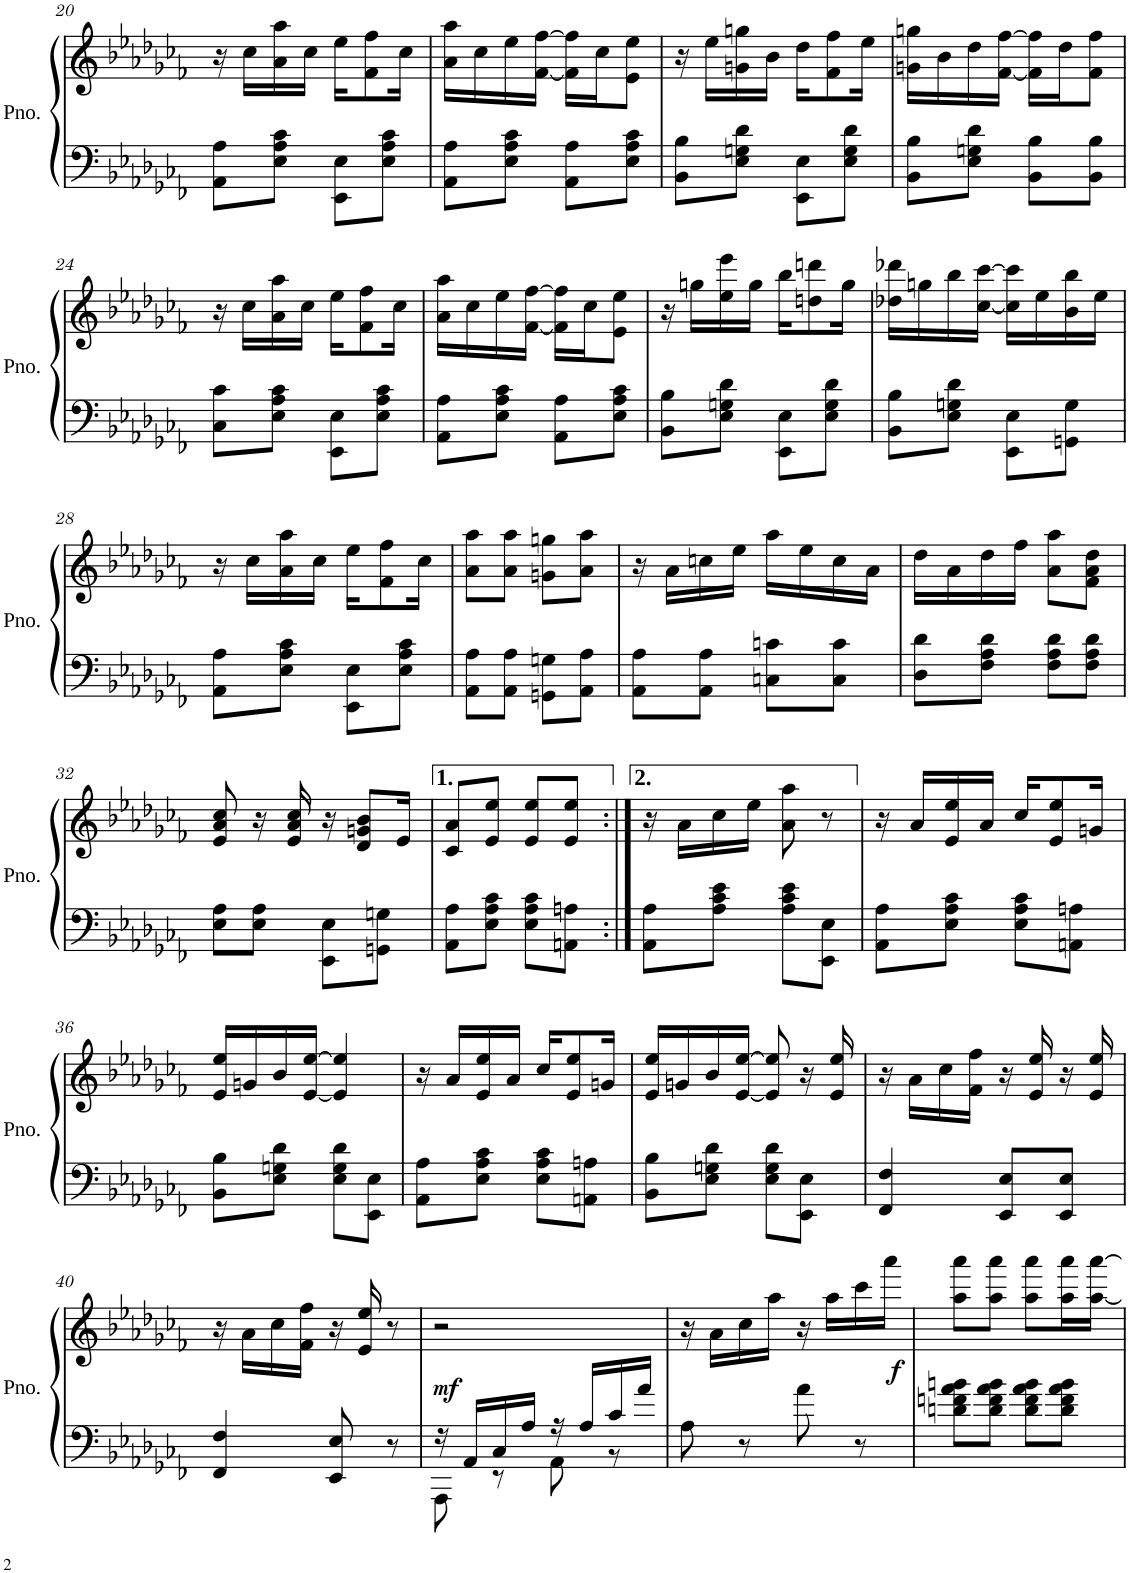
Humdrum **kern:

**kern	**kern	**dynam
*part1	*part1	*part1
*staff2	*staff1	*staff1/2
*I"Piano	*	*
*I'Pno.	*	*
!!LO:PB:g=z
*clefF4	*clefG2	*
*k[b-e-a-d-g-c-f-]	*k[b-e-a-d-g-c-f-]	*
*M2/4	*M2/4	*
=20	=20	=20
8AA-\ 8A-\L	16r	.
.	16cc-\LL	.
8E-\ 8A-\ 8c-\J	16a-\ 16aa-\	.
.	16cc-\JJ	.
8EE-\ 8E-\L	16ee-\KL	.
.	8f-\ 8ff-\	.
8E-\ 8A-\ 8c-\J	.	.
.	16cc-\Jk	.
=21	=21	=21
8AA-\ 8A-\L	16a-\ 16aa-\LL	.
.	16cc-\	.
8E-\ 8A-\ 8c-\J	16ee-\	.
.	[<16f-\ [16ff-\JJ	.
8AA-\ 8A-\L	16f-\] 16ff-\]LL	.
.	16cc-\J	.
8E-\ 8A-\ 8c-\J	8e-\ 8ee-\J	.
=22	=22	=22
8BB-\ 8B-\L	16r	.
.	16ee-\LL	.
8E-\ 8Gn\ 8d-\J	16gn\ 16ggn\	.
.	16b-\JJ	.
8EE-\ 8E-\L	16dd-\KL	.
.	8f-\ 8ff-\	.
8E-\ 8G\ 8d-\J	.	.
.	16ee-\Jk	.
=23	=23	=23
8BB-\ 8B-\L	16gn\ 16ggn\LL	.
.	16b-\	.
8E-\ 8Gn\ 8d-\J	16dd-\	.
.	[<16f-\ [16ff-\JJ	.
8BB-\ 8B-\L	16f-\] 16ff-\]LL	.
.	16dd-\J	.
8BB-\ 8B-\J	8f-\ 8ff-\J	.
!!LO:LB:g=z
=24	=24	=24
8C-\ 8c-\L	16r	.
.	16cc-\LL	.
8E-\ 8A-\ 8c-\J	16a-\ 16aa-\	.
.	16cc-\JJ	.
8EE-\ 8E-\L	16ee-\KL	.
.	8f-\ 8ff-\	.
8E-\ 8A-\ 8c-\J	.	.
.	16cc-\Jk	.
=25	=25	=25
8AA-\ 8A-\L	16a-\ 16aa-\LL	.
.	16cc-\	.
8E-\ 8A-\ 8c-\J	16ee-\	.
.	[<16f-\ [16ff-\JJ	.
8AA-\ 8A-\L	16f-\] 16ff-\]LL	.
.	16cc-\J	.
8E-\ 8A-\ 8c-\J	8e-\ 8ee-\J	.
=26	=26	=26
8BB-\ 8B-\L	16r	.
.	16ggn\LL	.
8E-\ 8Gn\ 8d-\J	16ee-\ 16eee-\	.
.	16gg\JJ	.
8EE-\ 8E-\L	16bb-\KL	.
.	8ddn\ 8dddn\	.
8E-\ 8G\ 8d-\J	.	.
.	16gg\Jk	.
=27	=27	=27
8BB-\ 8B-\L	16dd-X\ 16ddd-X\LL	.
.	16ggn\	.
8E-\ 8Gn\ 8d-\J	16bb-\	.
.	[<16cc-\ [16ccc-\JJ	.
8EE-\ 8E-\L	16cc-\] 16ccc-\]LL	.
.	16ee-\	.
8GGn\ 8G\J	16b-\ 16bb-\	.
.	16ee-\JJ	.
!!LO:LB:g=z
=28	=28	=28
8AA-\ 8A-\L	16r	.
.	16cc-\LL	.
8E-\ 8A-\ 8c-\J	16a-\ 16aa-\	.
.	16cc-\JJ	.
8EE-\ 8E-\L	16ee-\KL	.
.	8f-\ 8ff-\	.
8E-\ 8A-\ 8c-\J	.	.
.	16cc-\Jk	.
=29	=29	=29
8AA-\ 8A-\L	8a-\ 8aa-\L	.
8AA-\ 8A-\J	8a-\ 8aa-\J	.
8GGn\ 8Gn\L	8gn\ 8ggn\L	.
8AA-\ 8A-\J	8a-\ 8aa-\J	.
=30	=30	=30
8AA-\ 8A-\L	16r	.
.	16a-\LL	.
8AA-\ 8A-\J	16ccn\	.
.	16ee-\JJ	.
8Cn\ 8cn\L	16aa-\LL	.
.	16ee-\	.
8C\ 8c\J	16cc\	.
.	16a-\JJ	.
=31	=31	=31
8D-\ 8d-\L	16dd-\LL	.
.	16a-\	.
8F-\ 8A-\ 8d-\J	16dd-\	.
.	16ff-\JJ	.
8F-\ 8A-\ 8d-\L	8a-\ 8aa-\L	.
8F-\ 8A-\ 8d-\J	8f-\ 8a-\ 8dd-\J	.
!!LO:LB:g=z
=32	=32	=32
8E-\ 8A-\L	8e-/ 8a-/ 8cc-/	.
8E-\ 8A-\J	16r	.
.	16e-/ 16a-/ 16cc-/	.
8EE-\ 8E-\L	16r	.
.	8d-/ 8gn/ 8b-/L	.
8GGn\ 8Gn\J	.	.
.	16e-/Jk	.
=33	=33	=33
8AA-\ 8A-\L	8c-/ 8a-/L	.
8E-\ 8A-\ 8c-\J	8e-/ 8ee-/J	.
8E-\ 8A-\ 8c-\L	8e-/ 8ee-/L	.
8AAn\ 8An\J	8e-/ 8ee-/J	.
=34:|!	=34:|!	=34:|!
8AA-\ 8A-\L	16r	.
.	16a-\LL	.
8A-\ 8c-\ 8e-\J	16cc-\	.
.	16ee-\JJ	.
8A-\ 8c-\ 8e-\L	8a-\ 8aa-\	.
8EE-\ 8E-\J	8r	.
=35	=35	=35
8AA-\ 8A-\L	16r	.
.	16a-/LL	.
8E-\ 8A-\ 8c-\J	16e-/ 16ee-/	.
.	16a-/JJ	.
8E-\ 8A-\ 8c-\L	16cc-/KL	.
.	8e-/ 8ee-/	.
8AAn\ 8An\J	.	.
.	16gn/Jk	.
!!LO:LB:g=z
=36	=36	=36
8BB-\ 8B-\L	16e-/ 16ee-/LL	.
.	16gn/	.
8E-\ 8Gn\ 8d-\J	16b-/	.
.	[16e-/ [>16ee-/JJ	.
8E-\ 8G\ 8d-\L	4e-/] 4ee-/]	.
8EE-\ 8E-\J	.	.
=37	=37	=37
8AA-\ 8A-\L	16r	.
.	16a-/LL	.
8E-\ 8A-\ 8c-\J	16e-/ 16ee-/	.
.	16a-/JJ	.
8E-\ 8A-\ 8c-\L	16cc-/KL	.
.	8e-/ 8ee-/	.
8AAn\ 8An\J	.	.
.	16gn/Jk	.
=38	=38	=38
8BB-\ 8B-\L	16e-/ 16ee-/LL	.
.	16gn/	.
8E-\ 8Gn\ 8d-\J	16b-/	.
.	[16e-/ [>16ee-/JJ	.
8E-\ 8G\ 8d-\L	8e-/] 8ee-/]	.
8EE-\ 8E-\J	16r	.
.	16e-/ 16ee-/	.
=39	=39	=39
4FF-/ 4F-/	16r	.
.	16a-\LL	.
.	16cc-\	.
.	16f-\ 16ff-\JJ	.
8EE-/ 8E-/L	16r	.
.	16e-/ 16ee-/	.
8EE-/ 8E-/J	16r	.
.	16e-/ 16ee-/	.
!!LO:LB:g=z
=40	=40	=40
4FF-/ 4F-/	16r	.
.	16a-\LL	.
.	16cc-\	.
.	16f-\ 16ff-\JJ	.
8EE-/ 8E-/	16r	.
.	16e-/ 16ee-/	.
8r	8r	.
=41	=41	=41
*^	*	*
!	!	!	!LO:DY:a=2
16r	8AAA-\	2r	mf
16AA-/LL	.	.	.
16C-/	8r	.	.
16A-/JJ	.	.	.
16r	8AA-\	.	.
16A-/LL	.	.	.
16c-/	8r	.	.
16a-/JJ	.	.	.
*v	*v	*	*
=42	=42	=42
8A-\	16r	.
.	16a-\LL	.
8r	16cc-\	.
.	16aa-\JJ	.
8a-\	16r	.
.	16aa-\LL	.
8r	16ccc-\	.
.	16aaa-\JJ	.
=43	=43	=43
!	!	!LO:DY:b
8dn\ 8fn\ 8a-\ 8bn\L	8aa-\ 8aaa-\L	f
8d\ 8f\ 8a-\ 8b\J	8aa-\ 8aaa-\J	.
8d\ 8f\ 8a-\ 8b\L	8aa-\ 8aaa-\L	.
8d\ 8f\ 8a-\ 8b\J	16aa-\ 16aaa-\L	.
.	[<16aa-\ [>16aaa-\JJ	.
=	=	=
*-	*-	*-
